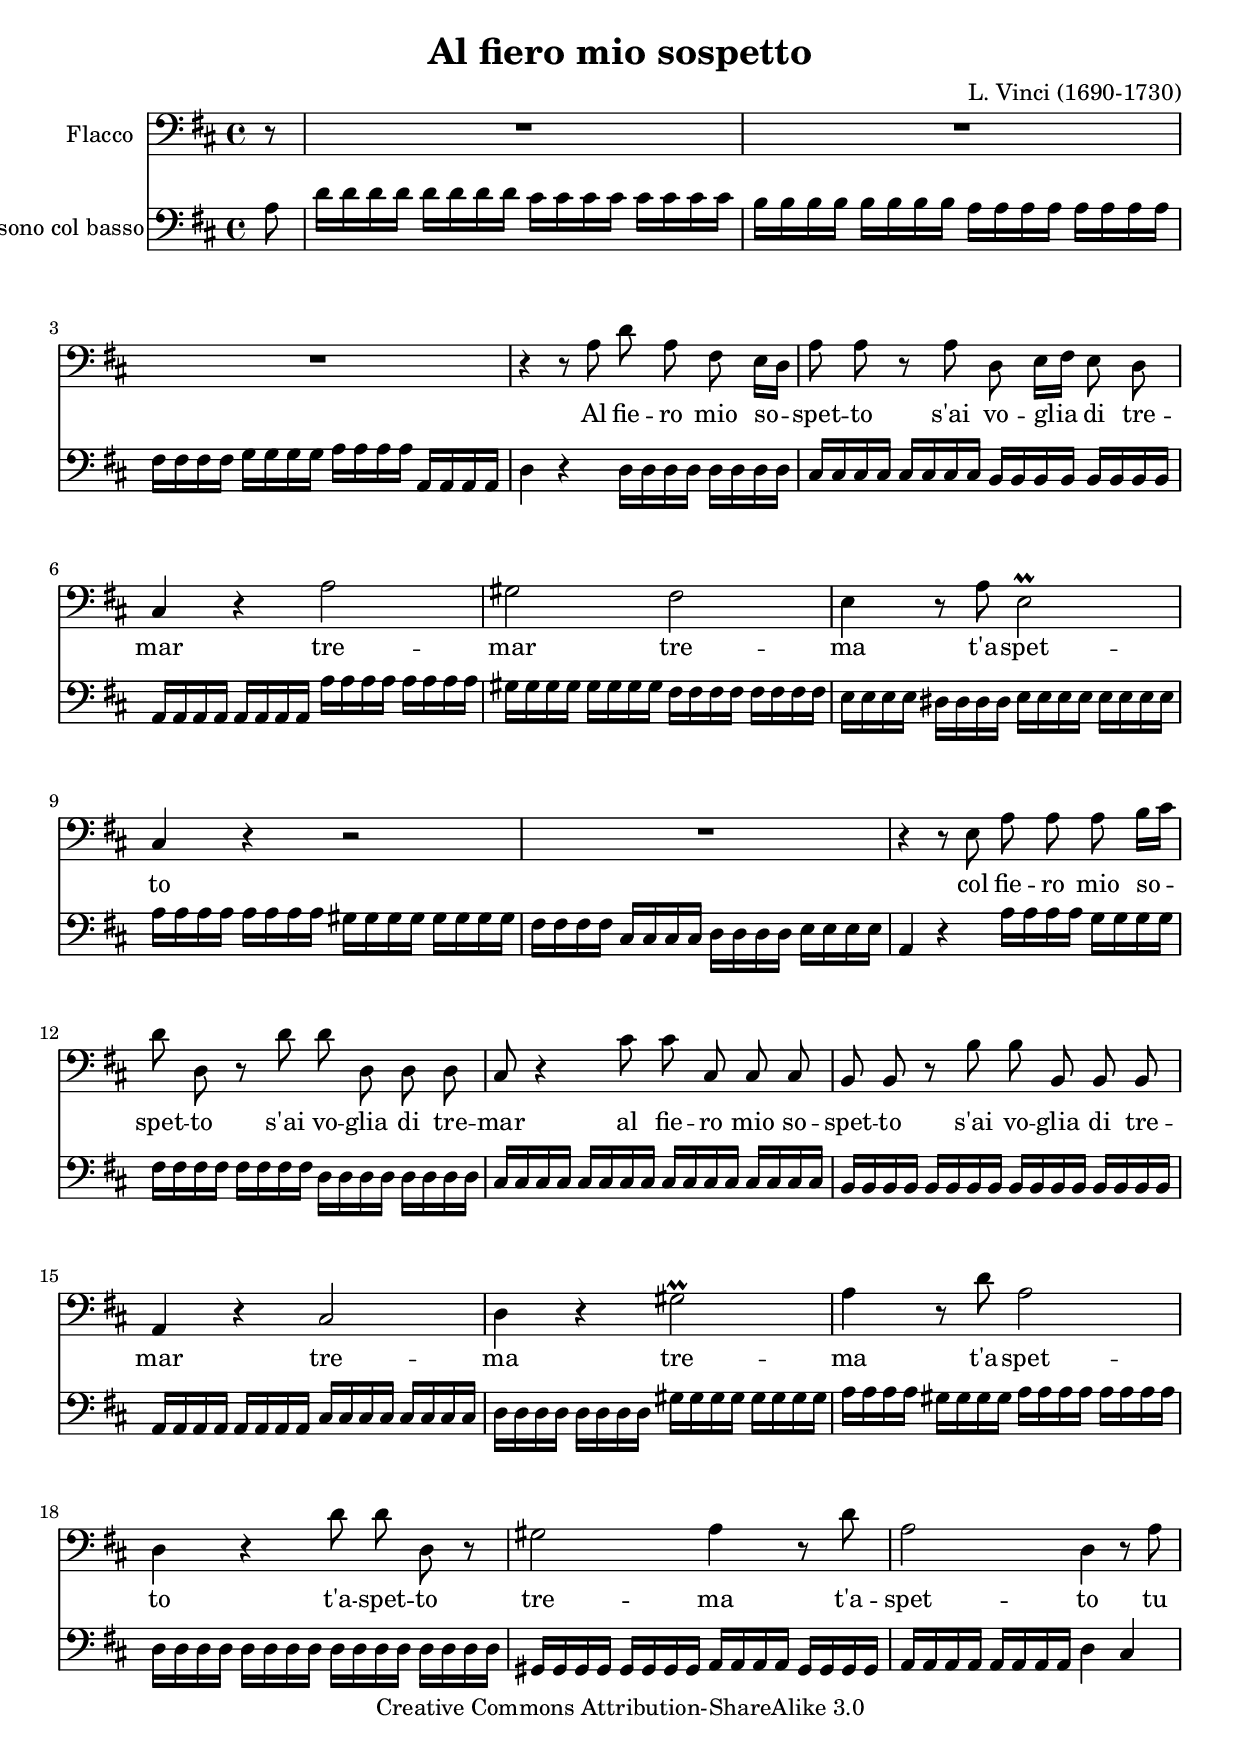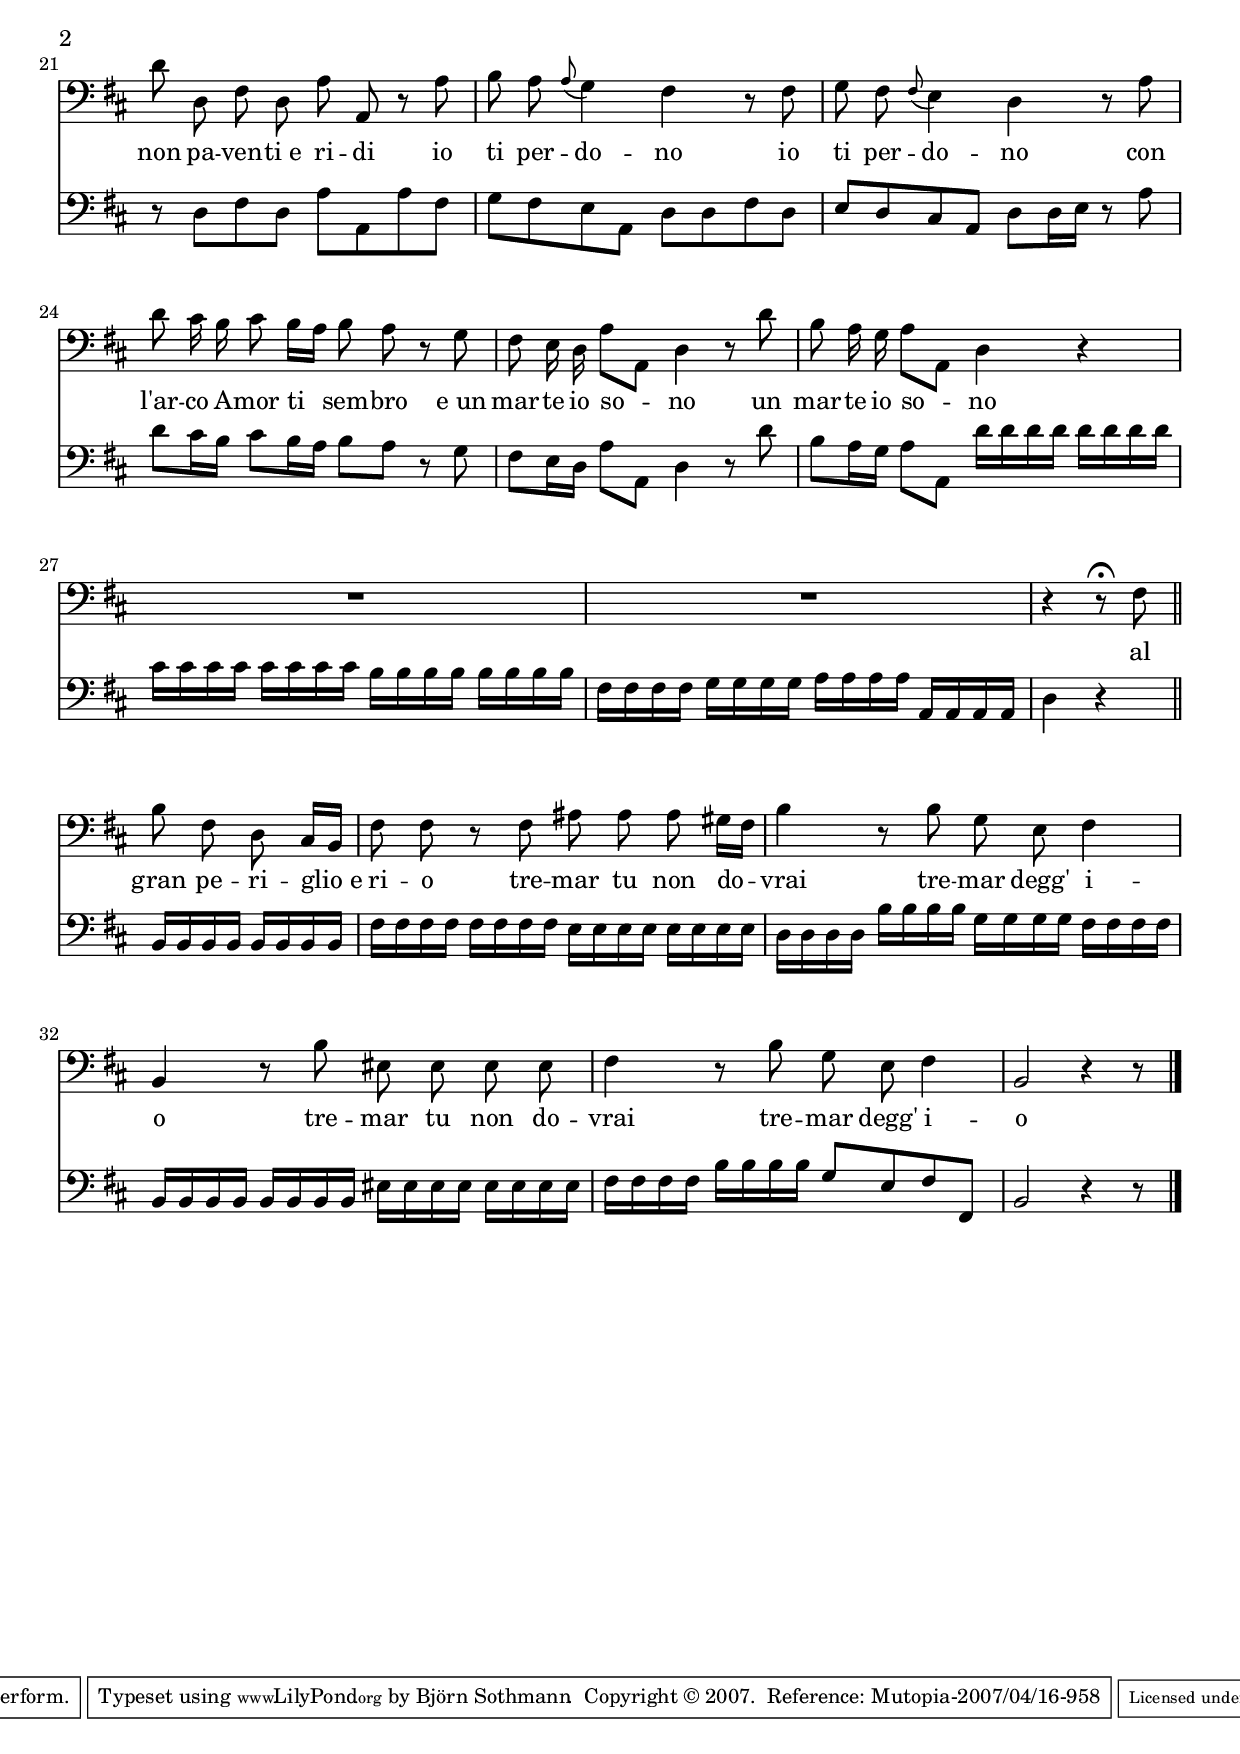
% Created on Mon Apr 09 22:08:10 CEST 2007
\version "2.10.20"

\header {
	title = "Al fiero mio sospetto"
	composer = "L. Vinci (1690-1730)"
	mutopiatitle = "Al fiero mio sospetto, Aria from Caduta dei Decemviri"
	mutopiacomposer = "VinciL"
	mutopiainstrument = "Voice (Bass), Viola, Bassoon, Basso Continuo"
	date = "1727"
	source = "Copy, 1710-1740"
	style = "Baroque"
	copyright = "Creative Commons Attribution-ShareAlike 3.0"
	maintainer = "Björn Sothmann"
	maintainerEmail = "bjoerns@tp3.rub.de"
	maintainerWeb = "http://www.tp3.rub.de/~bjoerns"
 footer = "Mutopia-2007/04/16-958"
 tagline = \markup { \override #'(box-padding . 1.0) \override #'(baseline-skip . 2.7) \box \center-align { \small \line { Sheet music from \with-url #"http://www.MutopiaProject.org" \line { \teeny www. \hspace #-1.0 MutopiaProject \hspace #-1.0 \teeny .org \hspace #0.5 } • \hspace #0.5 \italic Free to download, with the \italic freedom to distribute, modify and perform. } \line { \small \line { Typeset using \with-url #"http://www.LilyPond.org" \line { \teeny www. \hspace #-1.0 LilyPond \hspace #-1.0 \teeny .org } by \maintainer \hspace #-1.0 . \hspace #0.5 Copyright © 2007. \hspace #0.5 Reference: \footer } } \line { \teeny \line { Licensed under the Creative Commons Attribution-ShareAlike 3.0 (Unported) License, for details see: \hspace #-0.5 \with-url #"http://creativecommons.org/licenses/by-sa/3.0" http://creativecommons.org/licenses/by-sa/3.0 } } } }
}

\include "deutsch.ly"

verse= \lyricmode {
Al fie -- ro mio so -- spet -- to s'ai vo -- glia di tre -- mar tre -- mar tre -- ma t'a -- spet -- to col fie -- ro mio so -- spet -- to s'ai vo -- glia di tre -- mar al fie -- ro mio so -- spet -- to s'ai vo -- glia  di tre -- mar tre -- ma tre -- ma t'a -- spet -- to t'a -- spet -- to tre -- ma t'a -- spet -- to tu non pa -- ven -- ti_e ri -- di io ti per -- do -- no io ti per -- do -- no con l'ar -- co A -- mor ti sem -- bro e_un mar -- te io so -- no un mar -- te io so -- no al gran pe -- ri -- glio_e ri -- o tre -- mar tu non do -- vrai tre -- mar degg' i -- o tre -- mar tu non do -- vrai tre -- mar degg' i -- o
}
 

staffBass = \new Staff  {
	\time 4/4
	\override Score.MetronomeMark #'stencil = ##f
	\tempo 4 = 80 
	\set Staff.instrumentName="Flacco"
	\set Staff.midiInstrument="oboe"
	\key d \major
	\clef bass
	\relative c' { 	
		\context Voice = "melodyBas" {
			\dynamicUp
			\autoBeamOff
			\partial 8 r8 |
			R1*3 |
			r4 r8 a d a fis e16[ d] |
			a'8 a r a d, e16[ fis] e8 d |
			cis4 r a'2 |
			gis fis |
			e4 r8 a e2\prall |
			cis4 r r2 |
			R1 |
			r4 r8 e a a a h16[ cis] |
			d8 d, r d' d d, d d |
			cis r4 cis'8 cis cis, cis cis |
			h h r h' h h, h h |
			a4 r cis2 |
			d4 r gis2\prall |
			a4 r8 d8 a2 |
			d,4 r d'8 d d, r |
			gis2 a4 r8 d |
			a2 d,4 r8 a' |
			d d, fis d a' a, r a' |
			h a \appoggiatura a g4 fis r8 fis |
			g fis \appoggiatura fis e4 d r8 a' |
			d cis16 h cis8 h16[ a] h8 a r g |
			fis e16 d a'8[ a,] d4 r8 d' |
			h a16 g a8[ a,] d4 r |
			R1*2 |
			r4 r8\fermata fis \bar "||" h fis d cis16[ h] |
			fis'8 fis r fis ais ais ais gis16[ fis] |
			h4 r8 h g e fis4 |
			h, r8 h' eis, eis eis eis |
			fis4 r8 h g e fis4 |
			h,2 r4 r8
		}

	\bar "|."
	}

}
staffCello = \new Staff  {
	\set Staff.instrumentName="Violetta e Fagotti unisono col basso"
	\set Staff.midiInstrument="bassoon"
	\key d \major
	\clef bass
	\relative c' {
		\partial 8 a8 |
		d16 d d d d d d d cis cis cis cis cis cis cis cis |
		h h h h h h h h a a a a a a a a |
		fis fis fis fis g g g g a a a a a, a a a |
		d4 r d16 d d d d d d d |
		cis cis cis cis cis cis cis cis h h h h h h h h |
		a a a a a a a a a' a a a a a a a |
		gis gis gis gis gis gis gis gis fis fis fis fis fis fis fis fis |
		e e e e dis dis dis dis e e e e e e e e |
		a a a a a a a a gis gis gis gis gis gis gis gis |
		fis fis fis fis cis cis cis cis d d d d e e e e |
		a,4 r a'16 a a a g g g g |
		fis fis fis fis fis fis fis fis d d d d d d d d |
		cis cis cis cis cis cis cis cis cis cis cis cis cis cis cis cis |
		h h h h h h h h h h h h h h h h |
		a a a a a a a a cis cis cis cis cis cis cis cis |
		d d d d d d d d gis gis gis gis gis gis gis gis |
		a a a a gis gis gis gis a a a a a a a a |
		d, d d d d d d d d d d d d d d d |
		gis, gis gis gis gis gis gis gis a a a a gis gis gis gis |
		a a a a a a a a d4 cis |
		r8 d fis d a' a, a' fis |
		g fis e a, d d fis d |
		e d cis a d8 d16 e r8 a |
		d8 cis16 h cis8 h16 a h8 a r g |
		fis e16 d a'8 a, d4 r8 d' |
		h a16 g a8 a, d'16 d d d d d d d |
		cis cis cis cis cis cis cis cis h h h h h h h h |
		fis fis fis fis g g g g a a a a a, a a a |
		d4 r h16 h h h h h h h |
		fis' fis fis fis fis fis fis fis e e e e e e e e |
		d d d d h' h h h g g g g fis fis fis fis |
		h, h h h h h h h eis eis eis eis eis eis eis eis |
		fis fis fis fis h h h h g8 e fis fis, |
		h2 r4 r8 
		

	\bar "|."
	}

}


\score {
	<<
		\staffBass
		\context Lyrics = "lmelodyBas" \lyricmode  { \lyricsto "melodyBas" \verse }
		
		\staffCello
	>>
	
	\midi {
	}

	\layout  {
	}
}

\paper {
}

